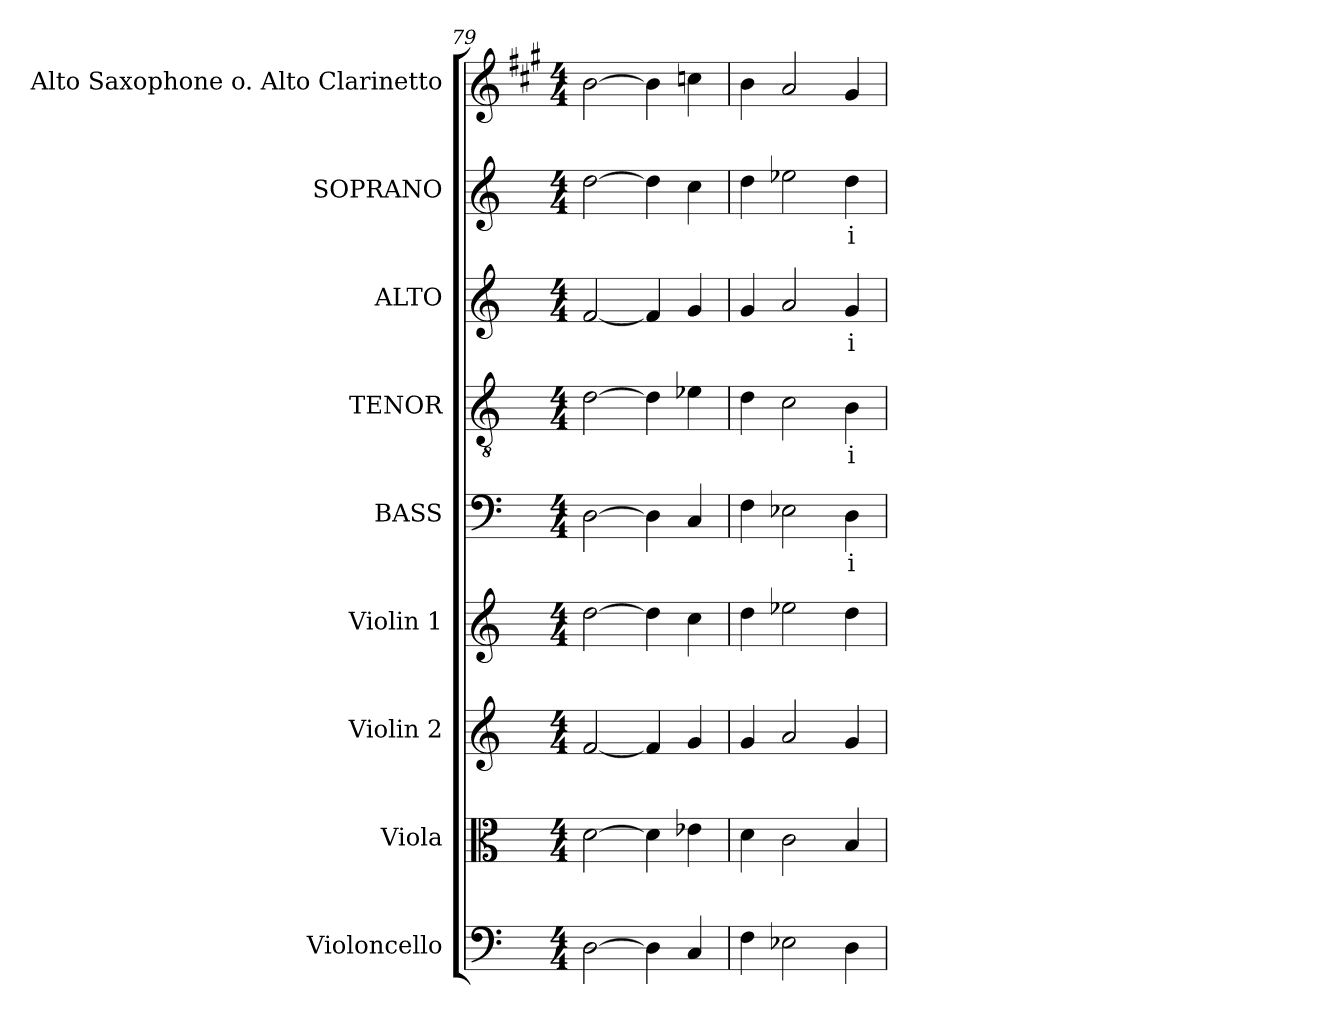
**kern	**kern	**kern	**kern	**kern	**text	**kern	**text	**kern	**text	**kern	**text	**kern
*part9	*part8	*part7	*part6	*part5	*part5	*part4	*part4	*part3	*part3	*part2	*part2	*part1
*staff9	*staff8	*staff7	*staff6	*staff5	*staff5	*staff4	*staff4	*staff3	*staff3	*staff2	*staff2	*staff1
*I"Violoncello	*I"Viola	*I"Violin 2	*I"Violin 1	*I"BASS	*	*I"TENOR	*	*I"ALTO	*	*I"SOPRANO	*	*I"Alto Saxophone o. Alto Clarinetto
*I'Vc.	*I'Vla.	*I'Vln. 2	*I'Vln. 1	*I'B.	*	*I'T.	*	*I'A.	*	*I'S.	*	*I'Alto Sax. o. Alto Clar.
*clefF4	*clefC3	*clefG2	*clefG2	*clefF4	*	*clefGv2	*	*clefG2	*	*clefG2	*	*clefG2
*	*	*	*	*	*	*ITrd7c12	*	*	*	*	*	*ITrd5c9
*k[]	*k[]	*k[]	*k[]	*k[]	*	*k[]	*	*k[]	*	*k[]	*	*k[]
*C:	*C:	*C:	*C:	*C:	*	*C:	*	*C:	*	*C:	*	*C:
*M4/4	*M4/4	*M4/4	*M4/4	*M4/4	*	*M4/4	*	*M4/4	*	*M4/4	*	*M4/4
=79	=79	=79	=79	=79	=79	=79	=79	=79	=79	=79	=79	=79
[>2Di\	[>2di\	[<2fi/	[>2ddi\	[>2Di\	.	[>2Di\	.	[<2fi/	.	[>2ddi\	.	[>2di\
4Di\]	4di\]	4fi/]	4ddi\]	4Di\]	.	4Di\]	.	4fi/]	.	4ddi\]	.	4di\]
4Ci/	4e-Xi\	4gi/	4cci\	4Ci/	.	4E-Xi\	.	4gi/	.	4cci\	.	4e-Xi\
=80	=80	=80	=80	=80	=80	=80	=80	=80	=80	=80	=80	=80
4Fi\	4di\	4gi/	4ddi\	4Fi\	.	4Di\	.	4gi/	.	4ddi\	.	4di\
2E-Xi\	2ci\	2ai/	2ee-Xi\	2E-Xi\	.	2Ci\	.	2ai/	.	2ee-Xi\	.	2ci/
!	!	!	!	!	!LO:LY:b:color=#000000	!	!	!	!	!	!	!
!	!	!	!	!	!	!	!LO:LY:b:color=#000000	!	!	!	!	!
!	!	!	!	!	!	!	!	!	!LO:LY:b:color=#000000	!	!	!
!	!	!	!	!	!	!	!	!	!	!	!LO:LY:b:color=#000000	!
4Di\	4Bi/	4gi/	4ddi\	4Di\	-i-	4BBi\	-i-	4gi/	-i-	4ddi\	-i-	4Bi/
=	=	=	=	=	=	=	=	=	=	=	=	=
*-	*-	*-	*-	*-	*-	*-	*-	*-	*-	*-	*-	*-
